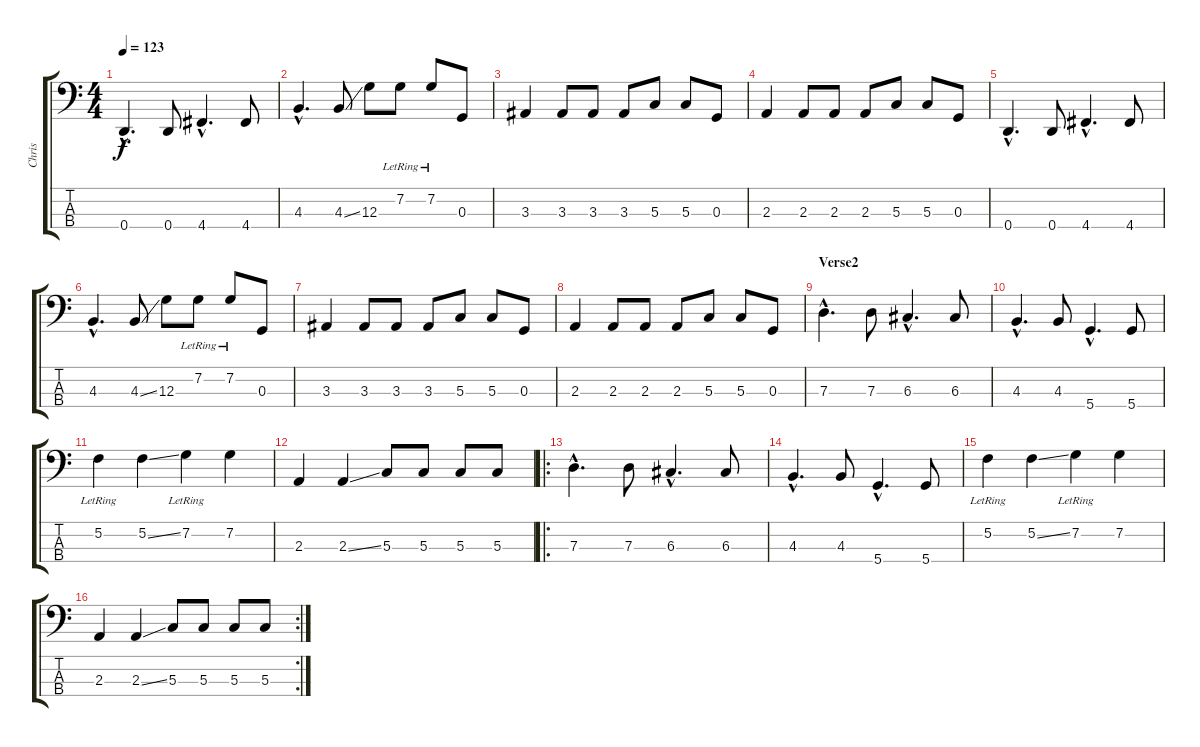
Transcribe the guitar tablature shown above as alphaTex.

\track ("Chris" "Chris") {instrument electricbasspick}
\staff {score tabs}
\tuning (F2 C2 G1 D1) {hide}
\ts (4 4)
\tempo 123
\clef f4
\ks c
0.4{hac}.4{d dy f} 0.4.8 4.4{hac}.4{d} 4.4.8 |
4.3{hac}.4{d} 4.3{ss}.8 12.3.8 7.2{lr}.8 7.2{lr}.8 0.3.8 |
3.3.4 3.3.8 3.3.8 3.3.8 5.3.8 5.3.8 0.3.8 |
2.3.4 2.3.8 2.3.8 2.3.8 5.3.8 5.3.8 0.3.8 |
0.4{hac}.4{d} 0.4.8 4.4{hac}.4{d} 4.4.8 |
4.3{hac}.4{d} 4.3{ss}.8 12.3.8 7.2{lr}.8 7.2{lr}.8 0.3.8 |
3.3.4 3.3.8 3.3.8 3.3.8 5.3.8 5.3.8 0.3.8 |
2.3.4 2.3.8 2.3.8 2.3.8 5.3.8 5.3.8 0.3.8 |
\section ("" "Verse2")
7.3{hac}.4{d} 7.3.8 6.3{hac}.4{d} 6.3.8 |
4.3{hac}.4{d} 4.3.8 5.4{hac}.4{d} 5.4.8 |
5.2{lr}.4 5.2{ss}.4 7.2{lr}.4 7.2.4 |
2.3.4 2.3{ss}.4 5.3.8 5.3.8 5.3.8 5.3.8 |
\ro
7.3{hac}.4{d} 7.3.8 6.3{hac}.4{d} 6.3.8 |
4.3{hac}.4{d} 4.3.8 5.4{hac}.4{d} 5.4.8 |
5.2{lr}.4 5.2{ss}.4 7.2{lr}.4 7.2.4 |
\rc 2
2.3.4 2.3{ss}.4 5.3.8 5.3.8 5.3.8 5.3.8
